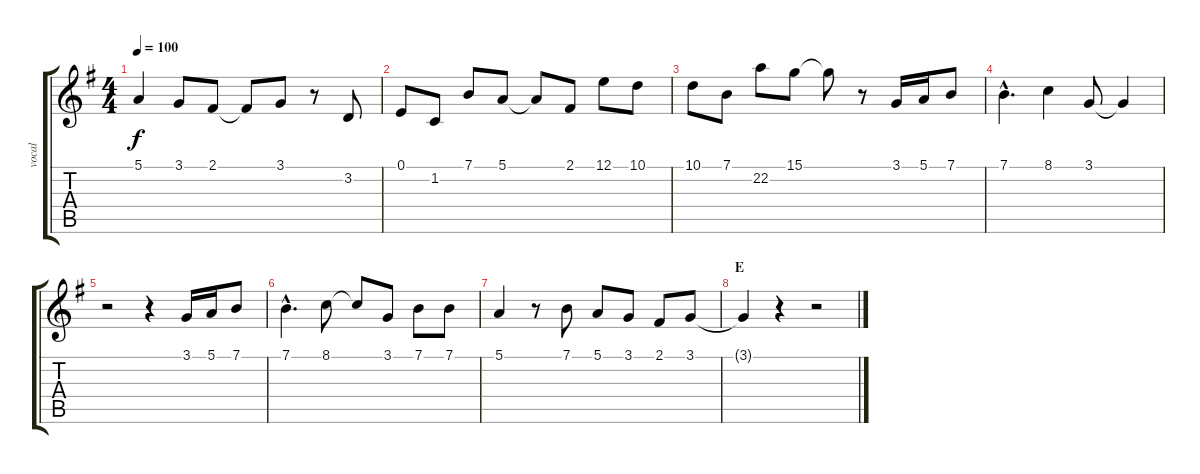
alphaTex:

\track ("vocal" "vocal") {instrument flute}
\staff {score tabs}
\tuning (E4 B3 G3 D3 A2 E2) {hide}
\ts (4 4)
\tempo 100
\clef g2
\ks g
5.1.4{dy f} 3.1.8 2.1.8 2.1{t}.8 3.1.8 r.8 3.2.8 |
0.1.8 1.2.8 7.1.8 5.1.8 5.1{t}.8 2.1.8 12.1.8 10.1.8 |
10.1.8 7.1.8 22.2.8 15.1.8 15.1{t}.8 r.8 3.1.16 5.1.16 7.1.8 |
7.1{hac}.4{d} 8.1.4 3.1.8 3.1{t}.4 |
r.2 r.4 3.1.16 5.1.16 7.1.8 |
7.1{hac}.4{d} 8.1.8 8.1{t}.8 3.1.8 7.1.8 7.1.8 |
5.1.4 r.8 7.1.8 5.1.8 3.1.8 2.1.8 3.1.8 |
\section ("" "E")
3.1{t}.4 r.4 r.2
